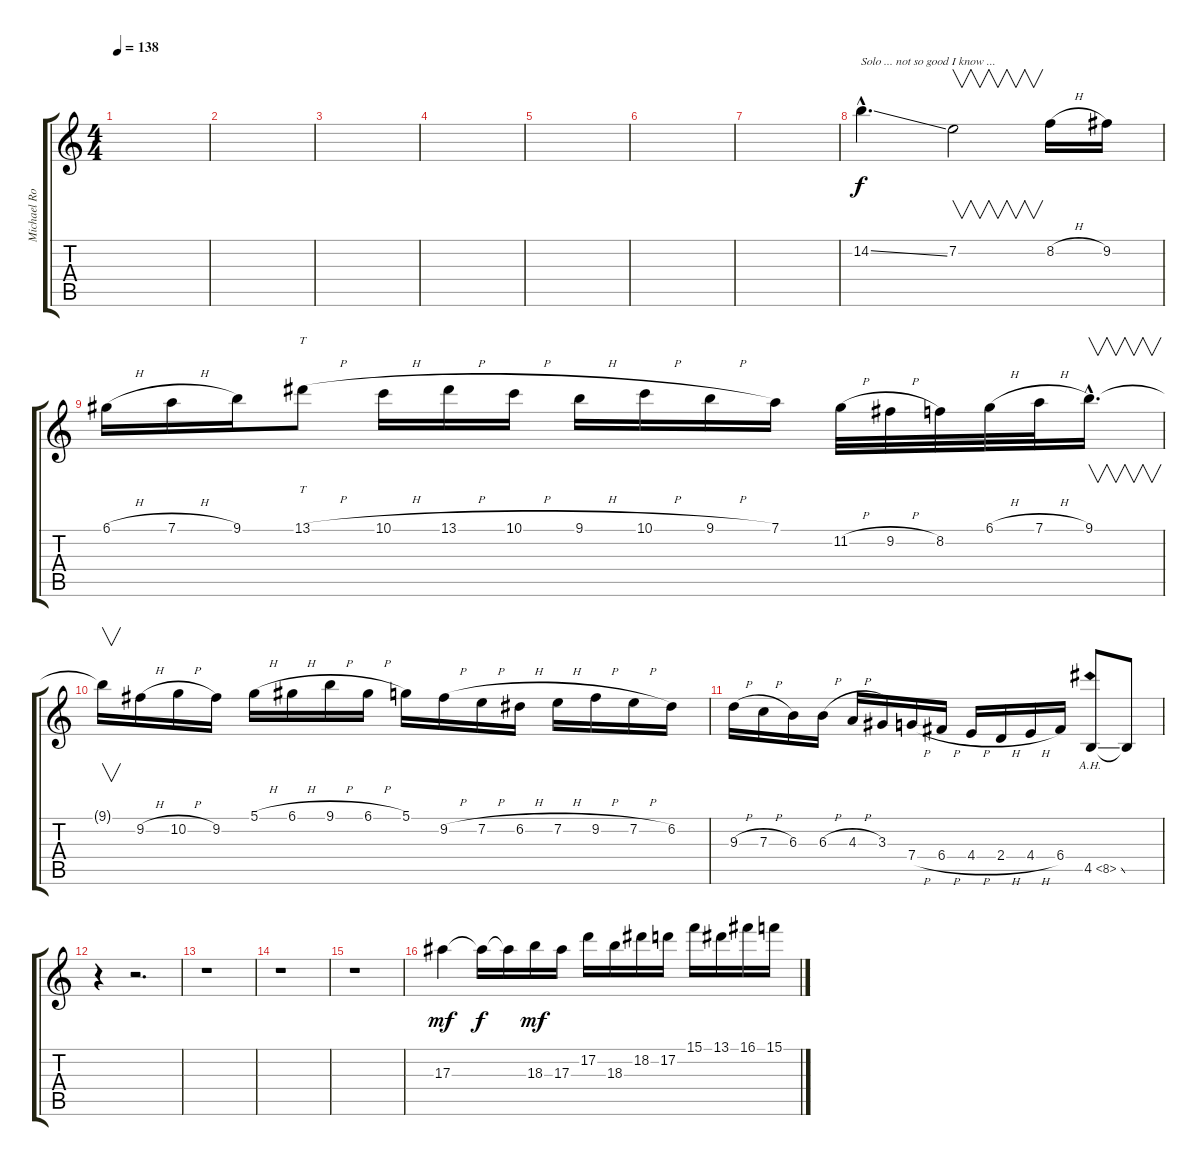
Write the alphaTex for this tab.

\track ("Michael Romeo (solos)" "Michael Ro") {instrument distortionguitar}
\staff {score tabs}
\tuning (D4 A3 F3 C3 G2 D2) {hide}
\ts (4 4)
\tempo 138
\clef g2
\ks c
|
|
|
|
|
|
|
14.2{ss hac}.4{d txt "Solo ... not so good I know ..."} 7.2.2{v} 8.2{h}.16 9.2.16 |
6.1{h}.16 7.1{h}.16 9.1.16 13.1{h}.8{tt} 10.1{h}.16 13.1{h}.16 10.1{h}.16 9.1{h}.16 10.1{h}.16 9.1{h}.16 7.1.16 11.2{h}.32 9.2{h}.32 8.2.32 6.1{h}.32 7.1{h}.32 9.1{hac}.16{v d} |
9.1{t}.16{v} 9.2{h}.16 10.2{h}.16 9.2.16 5.1{h}.16 6.1{h}.16 9.1{h}.16 6.1{h}.16 5.1.16 9.2{h}.16 7.2{h}.16 6.2{h}.16 7.2{h}.16 9.2{h}.16 7.2{h}.16 6.2.16 |
9.3{h}.16 7.3{h}.16 6.3.16 6.3{h}.16 4.3{h}.16 3.3.16 7.4{h}.16 6.4{h}.16 4.4{h}.16 2.4{h}.16 4.4{h}.16 6.4.16 4.5{ah 4 ss}.8 4.5{t}.8 |
r.4 r.2{d} |
r.1 |
r.1 |
r.1 |
17.3.4{dy mf balance 16} 17.3{t}.16{dy f} 17.3{t}.16 18.3.16{dy mf} 17.3.16 17.2.16 18.3.16 18.2.16 17.2.16 15.1.16 13.1.16 16.1.16 15.1.16
